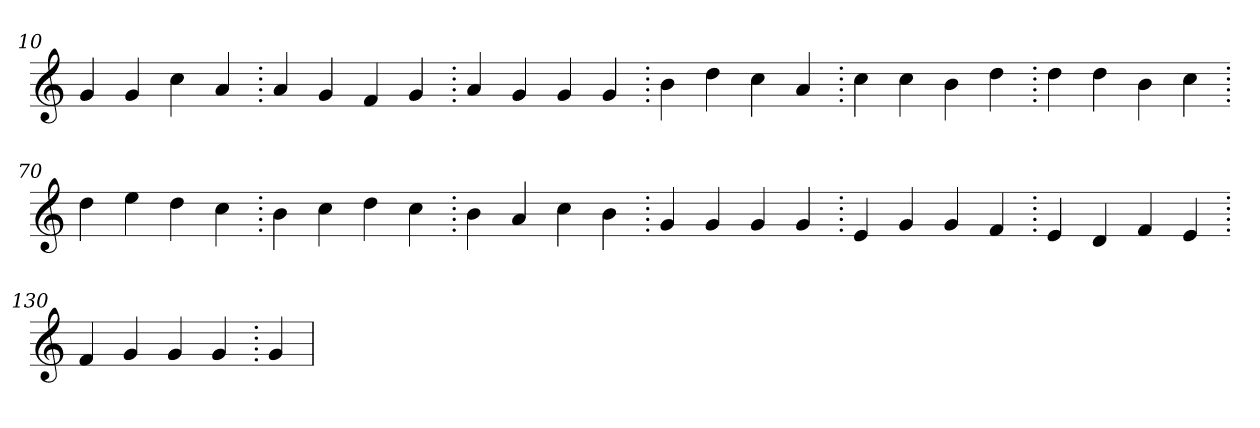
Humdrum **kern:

**kern
*part1
*staff1
*clefG2
=10.
4g
4g
4cc
4a
=20.
4a
4g
4f
4g
=30.
4a
4g
4g
4g
=40.
4b
4dd
4cc
4a
=50.
4cc
4cc
4b
4dd
=60.
4dd
4dd
4b
4cc
=70.
4dd
4ee
4dd
4cc
=80.
4b
4cc
4dd
4cc
=90.
4b
4a
4cc
4b
=100.
4g
4g
4g
4g
=110.
4e
4g
4g
4f
=120.
4e
4d
4f
4e
=130.
4f
4g
4g
4g
=140.
4g
=
*-
